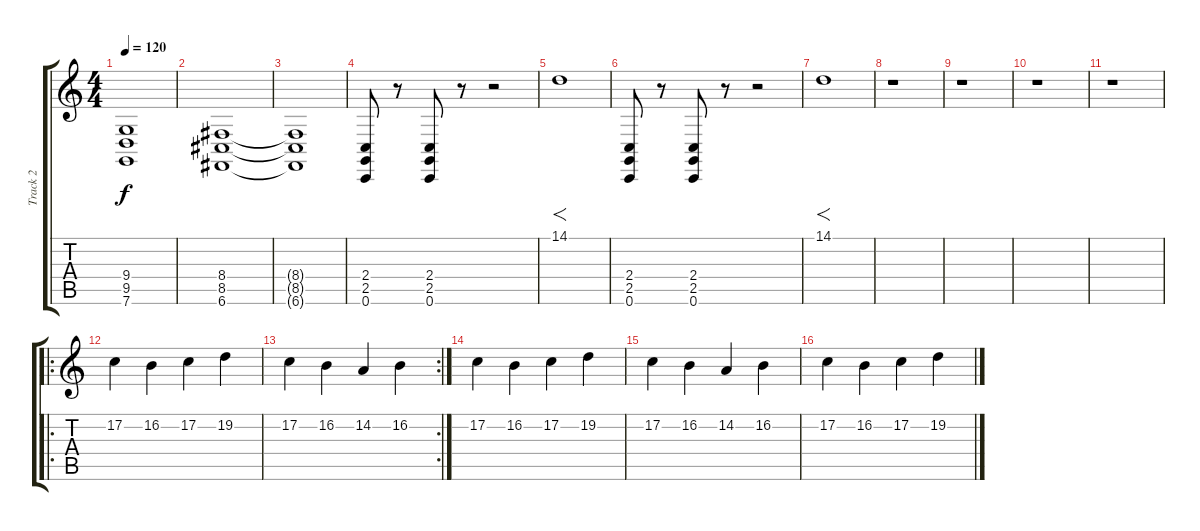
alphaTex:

\track ("Track 2" "Track 2") {instrument stringensemble1}
\staff {score tabs}
\tuning (C4 G3 Eb3 Bb2 F2 C2) {hide}
\ts (4 4)
\tempo 120
\clef g2
\ks c
(9.4{t} 9.5{t} 7.6{t}).1{dy f} |
(8.4 8.5 6.6).1 |
(8.4{t} 8.5{t} 6.6{t}).1 |
(2.4 2.5 0.6).8 r.8 (2.4 2.5 0.6).8 r.8 r.2 |
14.1.1{f} |
(2.4 2.5 0.6).8 r.8 (2.4 2.5 0.6).8 r.8 r.2 |
14.1.1{f} |
r.1 |
r.1 |
r.1 |
r.1 |
\ro
17.2.4 16.2.4 17.2.4 19.2.4 |
\rc 2
17.2.4 16.2.4 14.2.4 16.2.4 |
17.2.4 16.2.4 17.2.4 19.2.4 |
17.2.4 16.2.4 14.2.4 16.2.4 |
17.2.4 16.2.4 17.2.4 19.2.4
